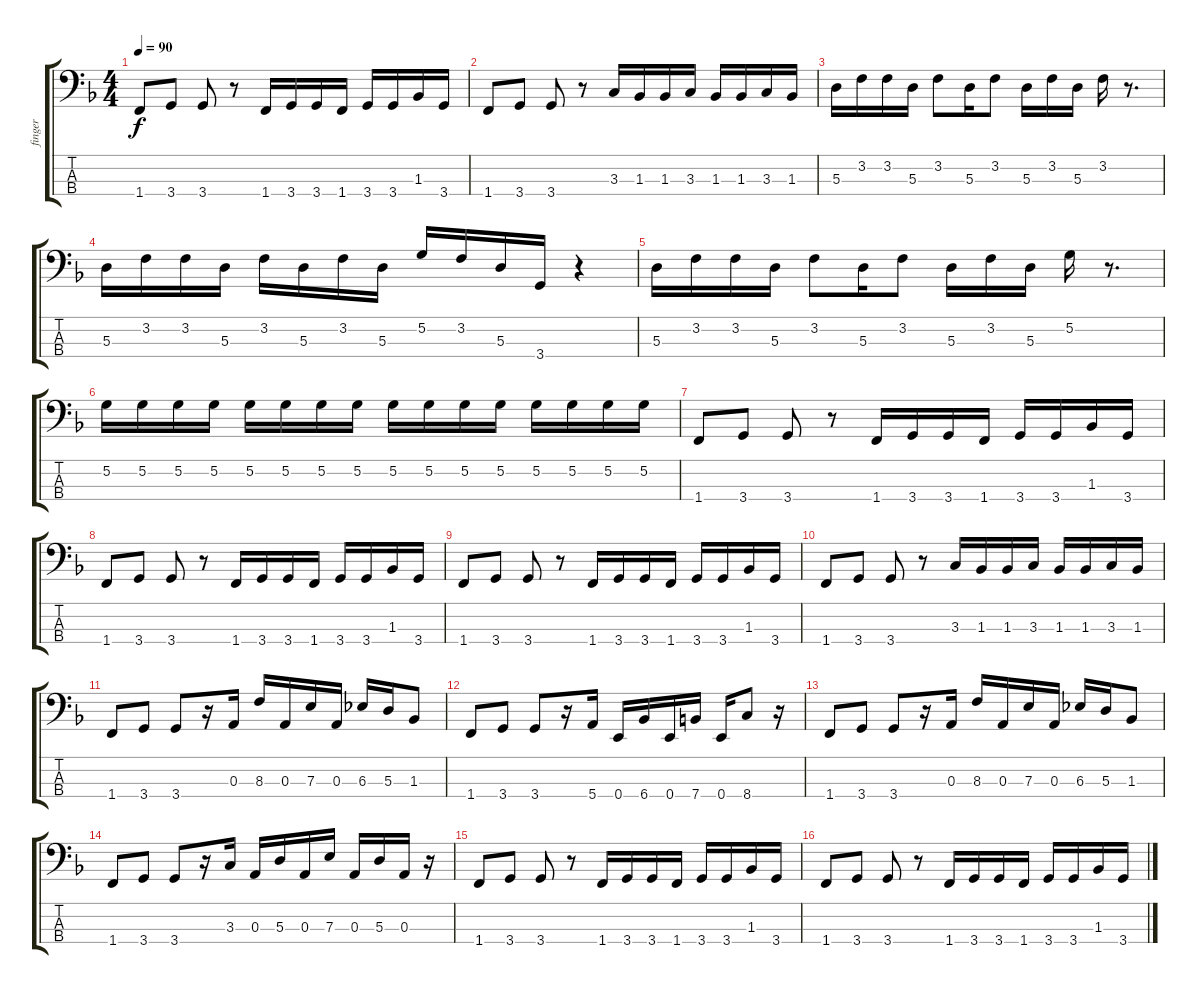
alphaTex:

\track ("finger" "finger") {instrument electricbassfinger}
\staff {score tabs}
\tuning (G2 D2 A1 E1) {hide}
\ts (4 4)
\tempo 90
\clef f4
\ks f
1.4.8{dy f} 3.4.8 3.4.8 r.8 1.4.16 3.4.16 3.4.16 1.4.16 3.4.16 3.4.16 1.3.16 3.4.16 |
1.4.8 3.4.8 3.4.8 r.8 3.3.16 1.3.16 1.3.16 3.3.16 1.3.16 1.3.16 3.3.16 1.3.16 |
5.3.16 3.2.16 3.2.16 5.3.16 3.2.8 5.3.16 3.2.8 5.3.16 3.2.16 5.3.16 3.2.16 r.8{d} |
5.3.16 3.2.16 3.2.16 5.3.16 3.2.16 5.3.16 3.2.16 5.3.16 5.2.16 3.2.16 5.3.16 3.4.16 r.4 |
5.3.16 3.2.16 3.2.16 5.3.16 3.2.8 5.3.16 3.2.8 5.3.16 3.2.16 5.3.16 5.2.16 r.8{d} |
5.2.16 5.2.16 5.2.16 5.2.16 5.2.16 5.2.16 5.2.16 5.2.16 5.2.16 5.2.16 5.2.16 5.2.16 5.2.16 5.2.16 5.2.16 5.2.16 |
1.4.8 3.4.8 3.4.8 r.8 1.4.16 3.4.16 3.4.16 1.4.16 3.4.16 3.4.16 1.3.16 3.4.16 |
1.4.8 3.4.8 3.4.8 r.8 1.4.16 3.4.16 3.4.16 1.4.16 3.4.16 3.4.16 1.3.16 3.4.16 |
1.4.8 3.4.8 3.4.8 r.8 1.4.16 3.4.16 3.4.16 1.4.16 3.4.16 3.4.16 1.3.16 3.4.16 |
1.4.8 3.4.8 3.4.8 r.8 3.3.16 1.3.16 1.3.16 3.3.16 1.3.16 1.3.16 3.3.16 1.3.16 |
1.4.8 3.4.8 3.4.8 r.16 0.3.16 8.3.16 0.3.16 7.3.16 0.3.16 6.3.16 5.3.16 1.3.8 |
1.4.8 3.4.8 3.4.8 r.16 5.4.16 0.4.16 6.4.16 0.4.16 7.4.16 0.4.16 8.4.8 r.16 |
1.4.8 3.4.8 3.4.8 r.16 0.3.16 8.3.16 0.3.16 7.3.16 0.3.16 6.3.16 5.3.16 1.3.8 |
1.4.8 3.4.8 3.4.8 r.16 3.3.16 0.3.16 5.3.16 0.3.16 7.3.16 0.3.16 5.3.16 0.3.16 r.16 |
1.4.8 3.4.8 3.4.8 r.8 1.4.16 3.4.16 3.4.16 1.4.16 3.4.16 3.4.16 1.3.16 3.4.16 |
1.4.8 3.4.8 3.4.8 r.8 1.4.16 3.4.16 3.4.16 1.4.16 3.4.16 3.4.16 1.3.16 3.4.16
